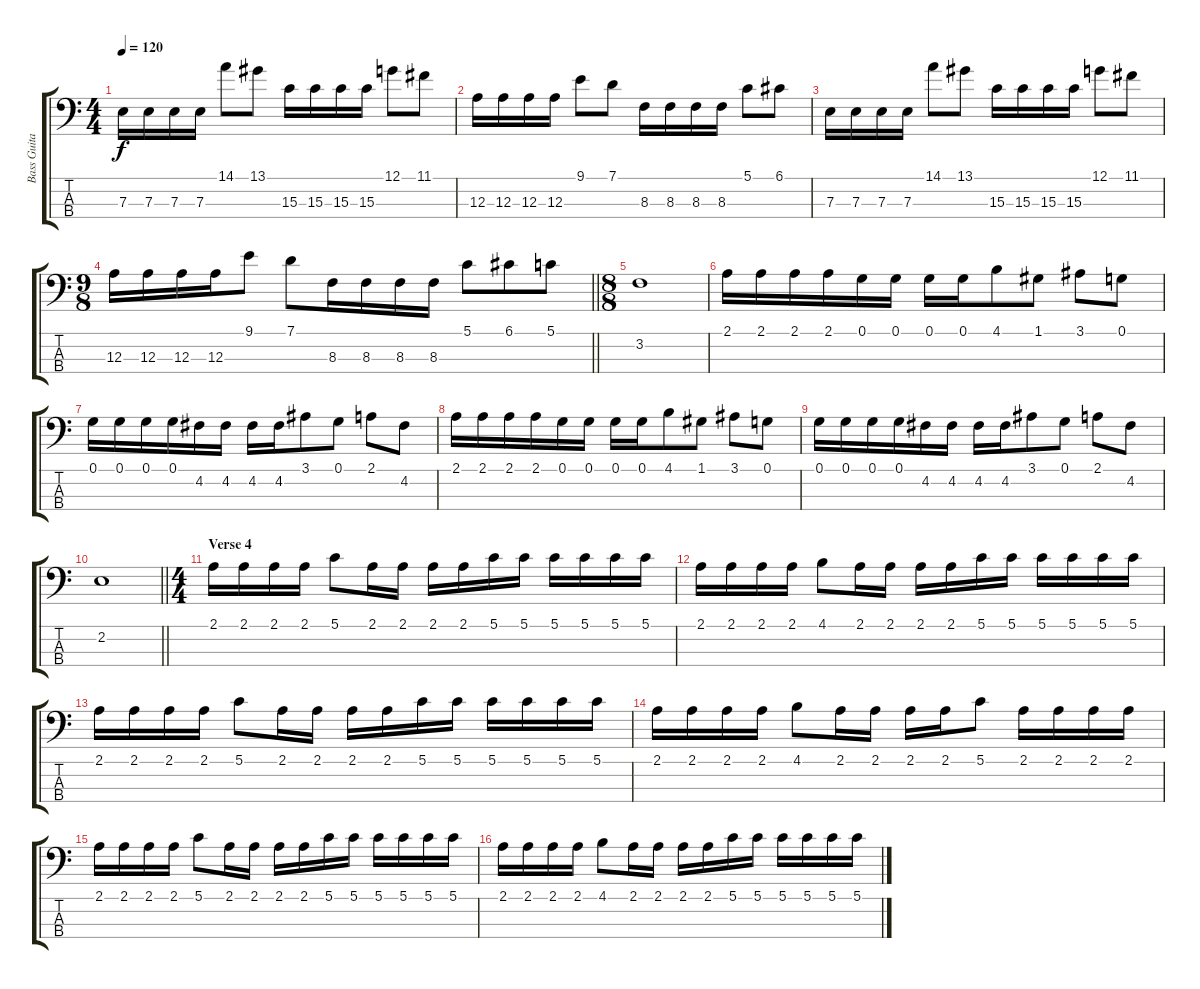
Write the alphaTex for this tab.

\track ("Bass Guitar" "Bass Guita") {instrument electricbassfinger}
\staff {score tabs}
\tuning (G2 D2 A1 E1) {hide}
\ts (4 4)
\tempo 120
\clef f4
\ks c
7.3.16{dy f} 7.3.16 7.3.16 7.3.16 14.1.8 13.1.8 15.3.16 15.3.16 15.3.16 15.3.16 12.1.8 11.1.8 |
12.3.16 12.3.16 12.3.16 12.3.16 9.1.8 7.1.8 8.3.16 8.3.16 8.3.16 8.3.16 5.1.8 6.1.8 |
7.3.16 7.3.16 7.3.16 7.3.16 14.1.8 13.1.8 15.3.16 15.3.16 15.3.16 15.3.16 12.1.8 11.1.8 |
\ts (9 8)
\barLineRight lightlight
12.3.16 12.3.16 12.3.16 12.3.16 9.1.8 7.1.8 8.3.16 8.3.16 8.3.16 8.3.16 5.1.8 6.1.8 5.1.8 |
\ts (8 8)
\section ("" "")
3.2.1 |
2.1.16 2.1.16 2.1.16 2.1.16 0.1.16 0.1.16 0.1.16 0.1.16 4.1.8 1.1.8 3.1.8 0.1.8 |
0.1.16 0.1.16 0.1.16 0.1.16 4.2.16 4.2.16 4.2.16 4.2.16 3.1.8 0.1.8 2.1.8 4.2.8 |
2.1.16 2.1.16 2.1.16 2.1.16 0.1.16 0.1.16 0.1.16 0.1.16 4.1.8 1.1.8 3.1.8 0.1.8 |
0.1.16 0.1.16 0.1.16 0.1.16 4.2.16 4.2.16 4.2.16 4.2.16 3.1.8 0.1.8 2.1.8 4.2.8 |
\barLineRight lightlight
2.2.1 |
\ts (4 4)
\section ("" "Verse 4")
2.1.16 2.1.16 2.1.16 2.1.16 5.1.8 2.1.16 2.1.16 2.1.16 2.1.16 5.1.16 5.1.16 5.1.16 5.1.16 5.1.16 5.1.16 |
2.1.16 2.1.16 2.1.16 2.1.16 4.1.8 2.1.16 2.1.16 2.1.16 2.1.16 5.1.16 5.1.16 5.1.16 5.1.16 5.1.16 5.1.16 |
2.1.16 2.1.16 2.1.16 2.1.16 5.1.8 2.1.16 2.1.16 2.1.16 2.1.16 5.1.16 5.1.16 5.1.16 5.1.16 5.1.16 5.1.16 |
2.1.16 2.1.16 2.1.16 2.1.16 4.1.8 2.1.16 2.1.16 2.1.16 2.1.16 5.1.8 2.1.16 2.1.16 2.1.16 2.1.16 |
2.1.16 2.1.16 2.1.16 2.1.16 5.1.8 2.1.16 2.1.16 2.1.16 2.1.16 5.1.16 5.1.16 5.1.16 5.1.16 5.1.16 5.1.16 |
2.1.16 2.1.16 2.1.16 2.1.16 4.1.8 2.1.16 2.1.16 2.1.16 2.1.16 5.1.16 5.1.16 5.1.16 5.1.16 5.1.16 5.1.16
